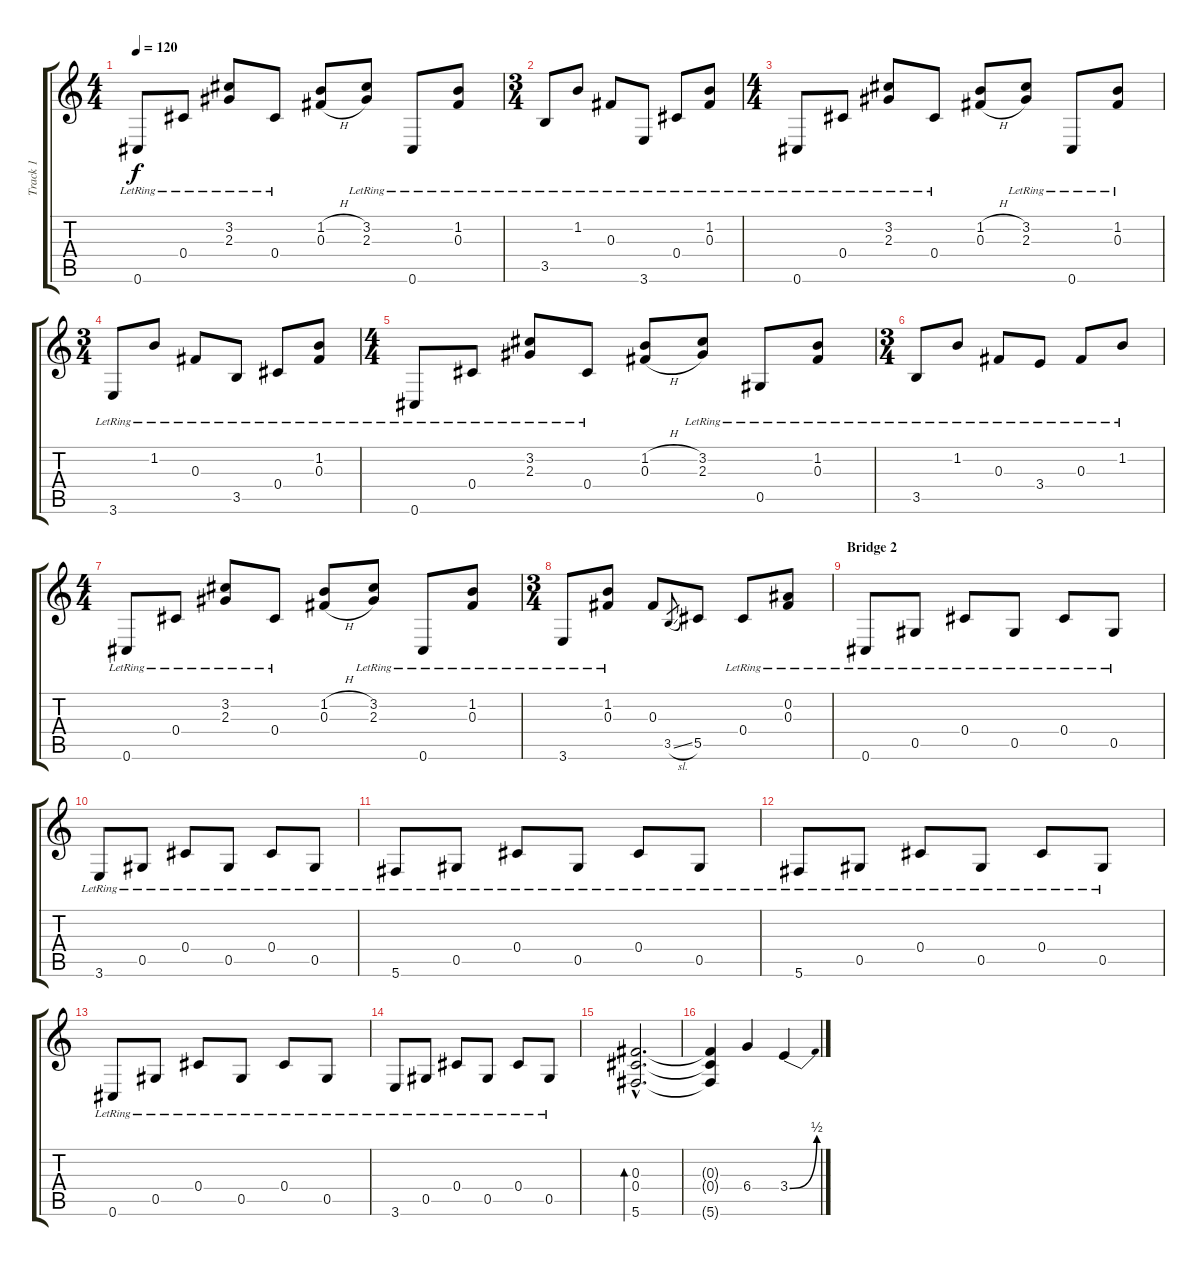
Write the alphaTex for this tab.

\track ("Track 1" "Track 1") {instrument acousticguitarsteel}
\staff {score tabs}
\tuning (Eb4 Bb3 Gb3 Db3 Ab2 Db2) {hide}
\ts (4 4)
\tempo 120
\clef g2
\ks c
0.6{lr}.8{dy f} 0.4{lr}.8 (3.2{lr} 2.3{lr}).8 0.4{lr}.8 (1.2{h} 0.3{h}).8 (3.2{lr} 2.3{lr}).8 0.6{lr}.8 (1.2{lr} 0.3{lr}).8 |
\ts (3 4)
3.5{lr}.8 1.2{lr}.8 0.3{lr}.8 3.6{lr}.8 0.4{lr}.8 (1.2{lr} 0.3{lr}).8 |
\ts (4 4)
0.6{lr}.8 0.4{lr}.8 (3.2{lr} 2.3{lr}).8 0.4{lr}.8 (1.2{h} 0.3{h}).8 (3.2{lr} 2.3{lr}).8 0.6{lr}.8 (1.2{lr} 0.3{lr}).8 |
\ts (3 4)
3.6{lr}.8 1.2{lr}.8 0.3{lr}.8 3.5{lr}.8 0.4{lr}.8 (1.2{lr} 0.3{lr}).8 |
\ts (4 4)
0.6{lr}.8 0.4{lr}.8 (3.2{lr} 2.3{lr}).8 0.4{lr}.8 (1.2{h} 0.3{h}).8 (3.2{lr} 2.3{lr}).8 0.5{lr}.8 (1.2{lr} 0.3{lr}).8 |
\ts (3 4)
3.5{lr}.8 1.2{lr}.8 0.3{lr}.8 3.4{lr}.8 0.3{lr}.8 1.2{lr}.8 |
\ts (4 4)
0.6{lr}.8 0.4{lr}.8 (3.2{lr} 2.3{lr}).8 0.4{lr}.8 (1.2{h} 0.3{h}).8 (3.2{lr} 2.3{lr}).8 0.6{lr}.8 (1.2{lr} 0.3{lr}).8 |
\ts (3 4)
3.6{lr}.8 (1.2{lr} 0.3{lr}).8 0.3.8 3.5{sl}.8{gr} 5.5.8 0.4{lr}.8 (0.2{lr} 0.3{lr}).8 |
\section ("" "Bridge 2")
0.6{lr}.8 0.5{lr}.8 0.4{lr}.8 0.5{lr}.8 0.4{lr}.8 0.5{lr}.8 |
3.6{lr}.8 0.5{lr}.8 0.4{lr}.8 0.5{lr}.8 0.4{lr}.8 0.5{lr}.8 |
5.6{lr}.8 0.5{lr}.8 0.4{lr}.8 0.5{lr}.8 0.4{lr}.8 0.5{lr}.8 |
5.6{lr}.8 0.5{lr}.8 0.4{lr}.8 0.5{lr}.8 0.4{lr}.8 0.5{lr}.8 |
0.6{lr}.8 0.5{lr}.8 0.4{lr}.8 0.5{lr}.8 0.4{lr}.8 0.5{lr}.8 |
3.6{lr}.8 0.5{lr}.8 0.4{lr}.8 0.5{lr}.8 0.4{lr}.8 0.5{lr}.8 |
(0.3{hac} 0.4{hac} 5.6{hac}).2{d bd 240} |
(0.3{t} 0.4{t} 5.6{t}).4 6.4.4 3.4{be (bend 0 0 60 2)}.4
